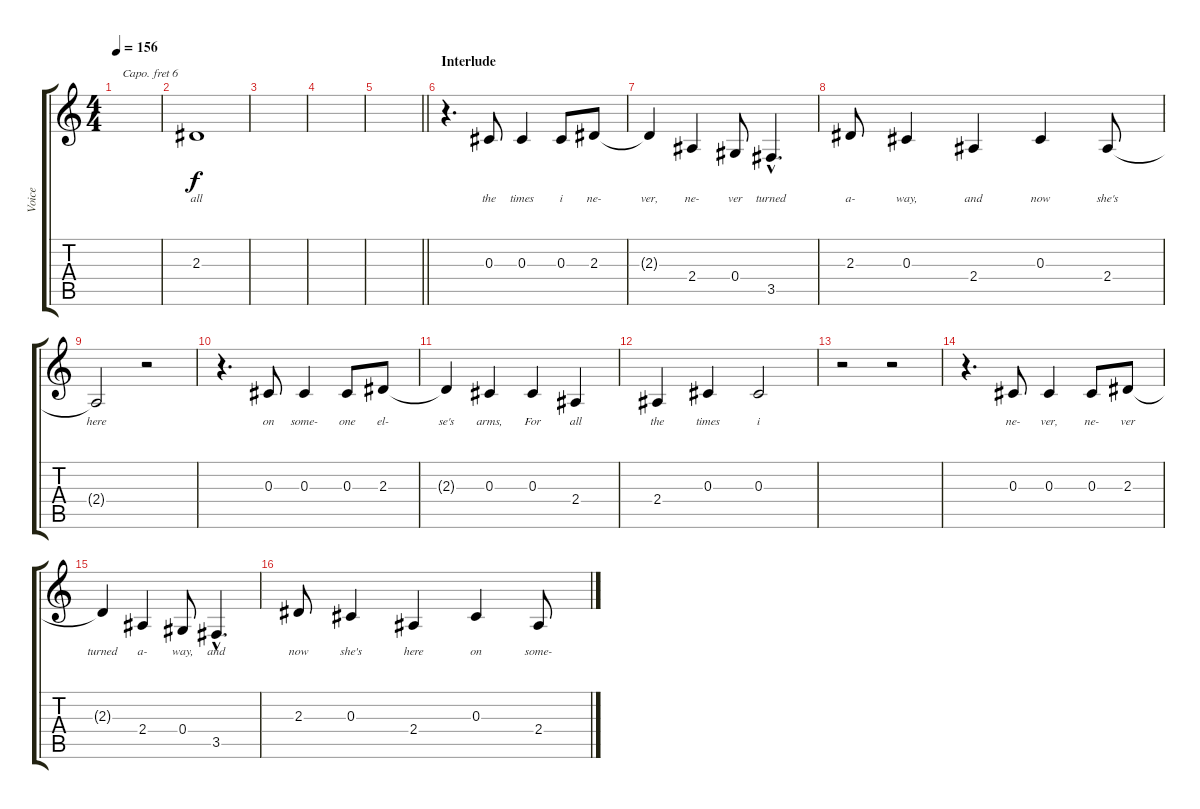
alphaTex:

\track ("Voice" "Voice") {instrument flute}
\staff {score tabs}
\capo 6
\tuning (E4 B3 G3 D3 A2 E2) {hide}
\ts (4 4)
\tempo 156
\clef g2
\ks c
|
2.3.1{lyrics (0 "all") lyrics (1 "") lyrics (2 "") lyrics (3 "") lyrics (4 "")} |
|
|
\barLineRight lightlight
|
\section ("" "Interlude")
r.4{d} 0.3.8{lyrics (0 "the") lyrics (1 "") lyrics (2 "") lyrics (3 "") lyrics (4 "")} 0.3.4{lyrics (0 "times") lyrics (1 "") lyrics (2 "") lyrics (3 "") lyrics (4 "")} 0.3.8{lyrics (0 "i") lyrics (1 "") lyrics (2 "") lyrics (3 "") lyrics (4 "")} 2.3.8{lyrics (0 "ne-") lyrics (1 "") lyrics (2 "") lyrics (3 "") lyrics (4 "")} |
2.3{t}.4{lyrics (0 "ver,") lyrics (1 "") lyrics (2 "") lyrics (3 "") lyrics (4 "")} 2.4.4{lyrics (0 "ne-") lyrics (1 "") lyrics (2 "") lyrics (3 "") lyrics (4 "")} 0.4.8{lyrics (0 "ver") lyrics (1 "") lyrics (2 "") lyrics (3 "") lyrics (4 "")} 3.5{hac}.4{d lyrics (0 "turned") lyrics (1 "") lyrics (2 "") lyrics (3 "") lyrics (4 "")} |
2.3.8{lyrics (0 "a-") lyrics (1 "") lyrics (2 "") lyrics (3 "") lyrics (4 "")} 0.3.4{lyrics (0 "way,") lyrics (1 "") lyrics (2 "") lyrics (3 "") lyrics (4 "")} 2.4.4{lyrics (0 "and") lyrics (1 "") lyrics (2 "") lyrics (3 "") lyrics (4 "")} 0.3.4{lyrics (0 "now") lyrics (1 "") lyrics (2 "") lyrics (3 "") lyrics (4 "")} 2.4.8{lyrics (0 "she's") lyrics (1 "") lyrics (2 "") lyrics (3 "") lyrics (4 "")} |
2.4{t}.2{lyrics (0 "here") lyrics (1 "") lyrics (2 "") lyrics (3 "") lyrics (4 "")} r.2 |
r.4{d} 0.3.8{lyrics (0 "on") lyrics (1 "") lyrics (2 "") lyrics (3 "") lyrics (4 "")} 0.3.4{lyrics (0 "some-") lyrics (1 "") lyrics (2 "") lyrics (3 "") lyrics (4 "")} 0.3.8{lyrics (0 "one") lyrics (1 "") lyrics (2 "") lyrics (3 "") lyrics (4 "")} 2.3.8{lyrics (0 "el-") lyrics (1 "") lyrics (2 "") lyrics (3 "") lyrics (4 "")} |
2.3{t}.4{lyrics (0 "se's") lyrics (1 "") lyrics (2 "") lyrics (3 "") lyrics (4 "")} 0.3.4{lyrics (0 "arms,") lyrics (1 "") lyrics (2 "") lyrics (3 "") lyrics (4 "")} 0.3.4{lyrics (0 "For") lyrics (1 "") lyrics (2 "") lyrics (3 "") lyrics (4 "")} 2.4.4{lyrics (0 "all") lyrics (1 "") lyrics (2 "") lyrics (3 "") lyrics (4 "")} |
2.4.4{lyrics (0 "the") lyrics (1 "") lyrics (2 "") lyrics (3 "") lyrics (4 "")} 0.3.4{lyrics (0 "times") lyrics (1 "") lyrics (2 "") lyrics (3 "") lyrics (4 "")} 0.3.2{lyrics (0 "i") lyrics (1 "") lyrics (2 "") lyrics (3 "") lyrics (4 "")} |
r.2 r.2 |
r.4{d} 0.3.8{lyrics (0 "ne-") lyrics (1 "") lyrics (2 "") lyrics (3 "") lyrics (4 "")} 0.3.4{lyrics (0 "ver,") lyrics (1 "") lyrics (2 "") lyrics (3 "") lyrics (4 "")} 0.3.8{lyrics (0 "ne-") lyrics (1 "") lyrics (2 "") lyrics (3 "") lyrics (4 "")} 2.3.8{lyrics (0 "ver") lyrics (1 "") lyrics (2 "") lyrics (3 "") lyrics (4 "")} |
2.3{t}.4{lyrics (0 "turned") lyrics (1 "") lyrics (2 "") lyrics (3 "") lyrics (4 "")} 2.4.4{lyrics (0 "a-") lyrics (1 "") lyrics (2 "") lyrics (3 "") lyrics (4 "")} 0.4.8{lyrics (0 "way,") lyrics (1 "") lyrics (2 "") lyrics (3 "") lyrics (4 "")} 3.5{hac}.4{d lyrics (0 "and") lyrics (1 "") lyrics (2 "") lyrics (3 "") lyrics (4 "")} |
2.3.8{lyrics (0 "now") lyrics (1 "") lyrics (2 "") lyrics (3 "") lyrics (4 "")} 0.3.4{lyrics (0 "she's") lyrics (1 "") lyrics (2 "") lyrics (3 "") lyrics (4 "")} 2.4.4{lyrics (0 "here") lyrics (1 "") lyrics (2 "") lyrics (3 "") lyrics (4 "")} 0.3.4{lyrics (0 "on") lyrics (1 "") lyrics (2 "") lyrics (3 "") lyrics (4 "")} 2.4.8{lyrics (0 "some-") lyrics (1 "") lyrics (2 "") lyrics (3 "") lyrics (4 "")}
